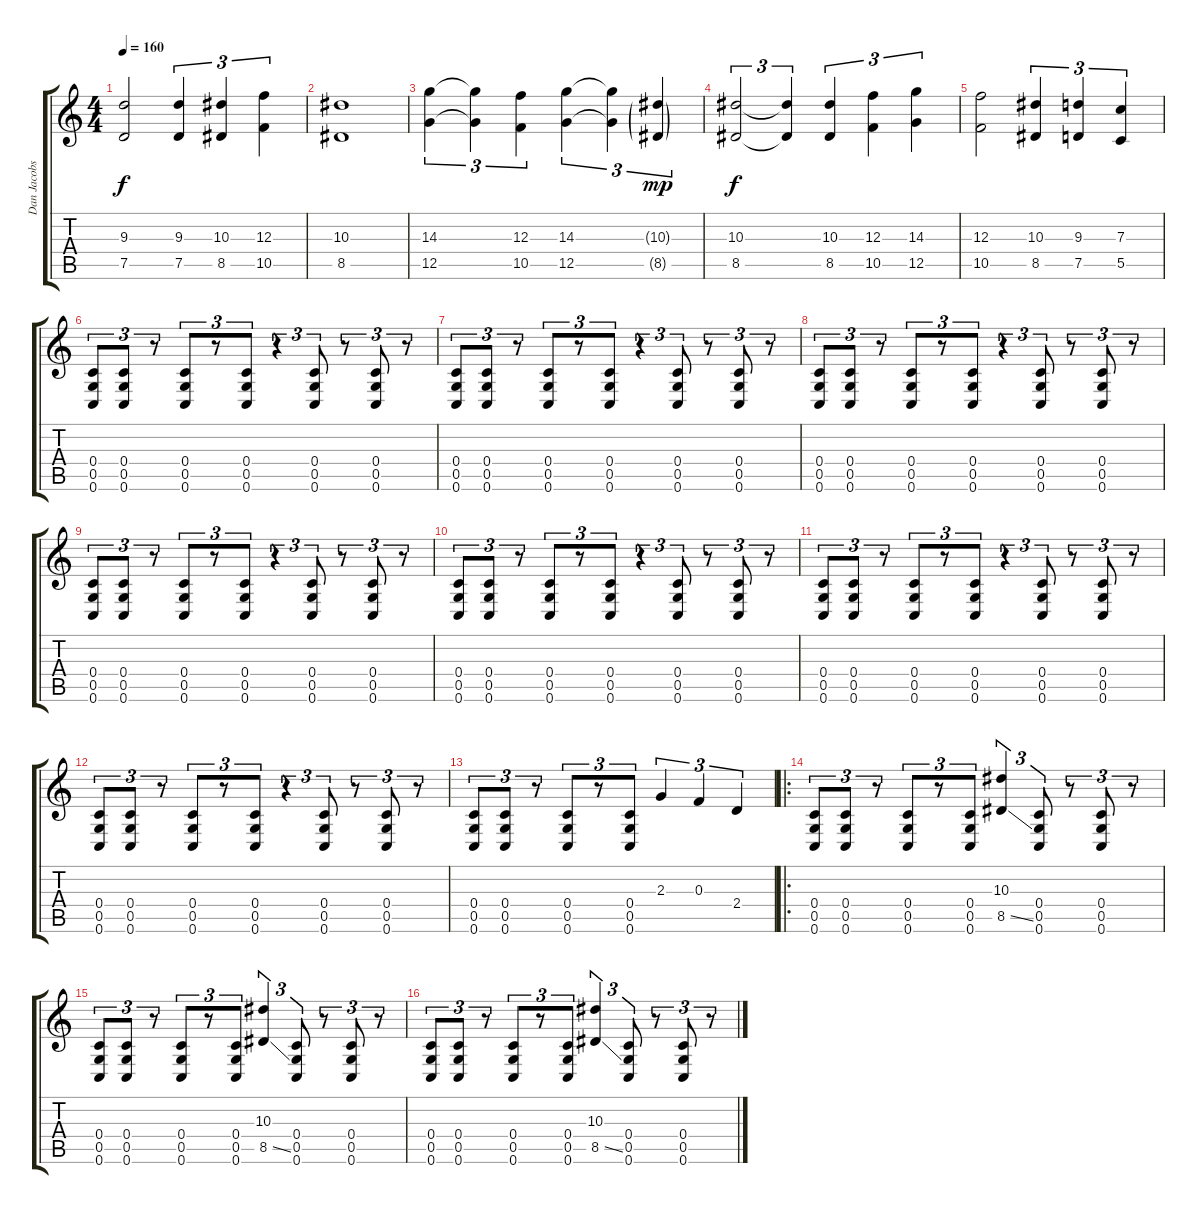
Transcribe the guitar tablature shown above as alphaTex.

\track ("Dan Jacobs" "Dan Jacobs") {instrument overdrivenguitar}
\staff {score tabs}
\tuning (D4 A3 F3 C3 G2 C2) {hide}
\ts (4 4)
\tempo 160
\clef g2
\ks c
(9.3 7.5).2{dy f} (9.3 7.5).4{tu (3 2)} (10.3 8.5).4{tu (3 2)} (12.3 10.5).4{tu (3 2)} |
(10.3 8.5).1 |
(14.3 12.5).4{tu (3 2)} (14.3{t} 12.5{t}).4{tu (3 2)} (12.3 10.5).4{tu (3 2)} (14.3 12.5).4{tu (3 2)} (14.3{t} 12.5{t}).4{tu (3 2)} (10.3{g} 8.5{g}).4{tu (3 2) dy mp} |
(10.3 8.5).2{tu (3 2) dy f} (10.3{t} 8.5{t}).4{tu (3 2)} (10.3 8.5).4{tu (3 2)} (12.3 10.5).4{tu (3 2)} (14.3 12.5).4{tu (3 2)} |
(12.3 10.5).2 (10.3 8.5).4{tu (3 2)} (9.3 7.5).4{tu (3 2)} (7.3 5.5).4{tu (3 2)} |
(0.4 0.5 0.6).8{tu (3 2)} (0.4 0.5 0.6).8{tu (3 2)} r.8{tu (3 2)} (0.4 0.5 0.6).8{tu (3 2)} r.8{tu (3 2)} (0.4 0.5 0.6).8{tu (3 2)} r.4{tu (3 2)} (0.4 0.5 0.6).8{tu (3 2)} r.8{tu (3 2)} (0.4 0.5 0.6).8{tu (3 2)} r.8{tu (3 2)} |
(0.4 0.5 0.6).8{tu (3 2)} (0.4 0.5 0.6).8{tu (3 2)} r.8{tu (3 2)} (0.4 0.5 0.6).8{tu (3 2)} r.8{tu (3 2)} (0.4 0.5 0.6).8{tu (3 2)} r.4{tu (3 2)} (0.4 0.5 0.6).8{tu (3 2)} r.8{tu (3 2)} (0.4 0.5 0.6).8{tu (3 2)} r.8{tu (3 2)} |
(0.4 0.5 0.6).8{tu (3 2)} (0.4 0.5 0.6).8{tu (3 2)} r.8{tu (3 2)} (0.4 0.5 0.6).8{tu (3 2)} r.8{tu (3 2)} (0.4 0.5 0.6).8{tu (3 2)} r.4{tu (3 2)} (0.4 0.5 0.6).8{tu (3 2)} r.8{tu (3 2)} (0.4 0.5 0.6).8{tu (3 2)} r.8{tu (3 2)} |
(0.4 0.5 0.6).8{tu (3 2)} (0.4 0.5 0.6).8{tu (3 2)} r.8{tu (3 2)} (0.4 0.5 0.6).8{tu (3 2)} r.8{tu (3 2)} (0.4 0.5 0.6).8{tu (3 2)} r.4{tu (3 2)} (0.4 0.5 0.6).8{tu (3 2)} r.8{tu (3 2)} (0.4 0.5 0.6).8{tu (3 2)} r.8{tu (3 2)} |
(0.4 0.5 0.6).8{tu (3 2)} (0.4 0.5 0.6).8{tu (3 2)} r.8{tu (3 2)} (0.4 0.5 0.6).8{tu (3 2)} r.8{tu (3 2)} (0.4 0.5 0.6).8{tu (3 2)} r.4{tu (3 2)} (0.4 0.5 0.6).8{tu (3 2)} r.8{tu (3 2)} (0.4 0.5 0.6).8{tu (3 2)} r.8{tu (3 2)} |
(0.4 0.5 0.6).8{tu (3 2)} (0.4 0.5 0.6).8{tu (3 2)} r.8{tu (3 2)} (0.4 0.5 0.6).8{tu (3 2)} r.8{tu (3 2)} (0.4 0.5 0.6).8{tu (3 2)} r.4{tu (3 2)} (0.4 0.5 0.6).8{tu (3 2)} r.8{tu (3 2)} (0.4 0.5 0.6).8{tu (3 2)} r.8{tu (3 2)} |
(0.4 0.5 0.6).8{tu (3 2)} (0.4 0.5 0.6).8{tu (3 2)} r.8{tu (3 2)} (0.4 0.5 0.6).8{tu (3 2)} r.8{tu (3 2)} (0.4 0.5 0.6).8{tu (3 2)} r.4{tu (3 2)} (0.4 0.5 0.6).8{tu (3 2)} r.8{tu (3 2)} (0.4 0.5 0.6).8{tu (3 2)} r.8{tu (3 2)} |
(0.4 0.5 0.6).8{tu (3 2)} (0.4 0.5 0.6).8{tu (3 2)} r.8{tu (3 2)} (0.4 0.5 0.6).8{tu (3 2)} r.8{tu (3 2)} (0.4 0.5 0.6).8{tu (3 2)} 2.3.4{tu (3 2)} 0.3.4{tu (3 2)} 2.4.4{tu (3 2)} |
\ro
(0.4 0.5 0.6).8{tu (3 2)} (0.4 0.5 0.6).8{tu (3 2)} r.8{tu (3 2)} (0.4 0.5 0.6).8{tu (3 2)} r.8{tu (3 2)} (0.4 0.5 0.6).8{tu (3 2)} (10.3 8.5{ss}).4{tu (3 2)} (0.4 0.5 0.6).8{tu (3 2)} r.8{tu (3 2)} (0.4 0.5 0.6).8{tu (3 2)} r.8{tu (3 2)} |
(0.4 0.5 0.6).8{tu (3 2)} (0.4 0.5 0.6).8{tu (3 2)} r.8{tu (3 2)} (0.4 0.5 0.6).8{tu (3 2)} r.8{tu (3 2)} (0.4 0.5 0.6).8{tu (3 2)} (10.3 8.5{ss}).4{tu (3 2)} (0.4 0.5 0.6).8{tu (3 2)} r.8{tu (3 2)} (0.4 0.5 0.6).8{tu (3 2)} r.8{tu (3 2)} |
(0.4 0.5 0.6).8{tu (3 2)} (0.4 0.5 0.6).8{tu (3 2)} r.8{tu (3 2)} (0.4 0.5 0.6).8{tu (3 2)} r.8{tu (3 2)} (0.4 0.5 0.6).8{tu (3 2)} (10.3 8.5{ss}).4{tu (3 2)} (0.4 0.5 0.6).8{tu (3 2)} r.8{tu (3 2)} (0.4 0.5 0.6).8{tu (3 2)} r.8{tu (3 2)}
